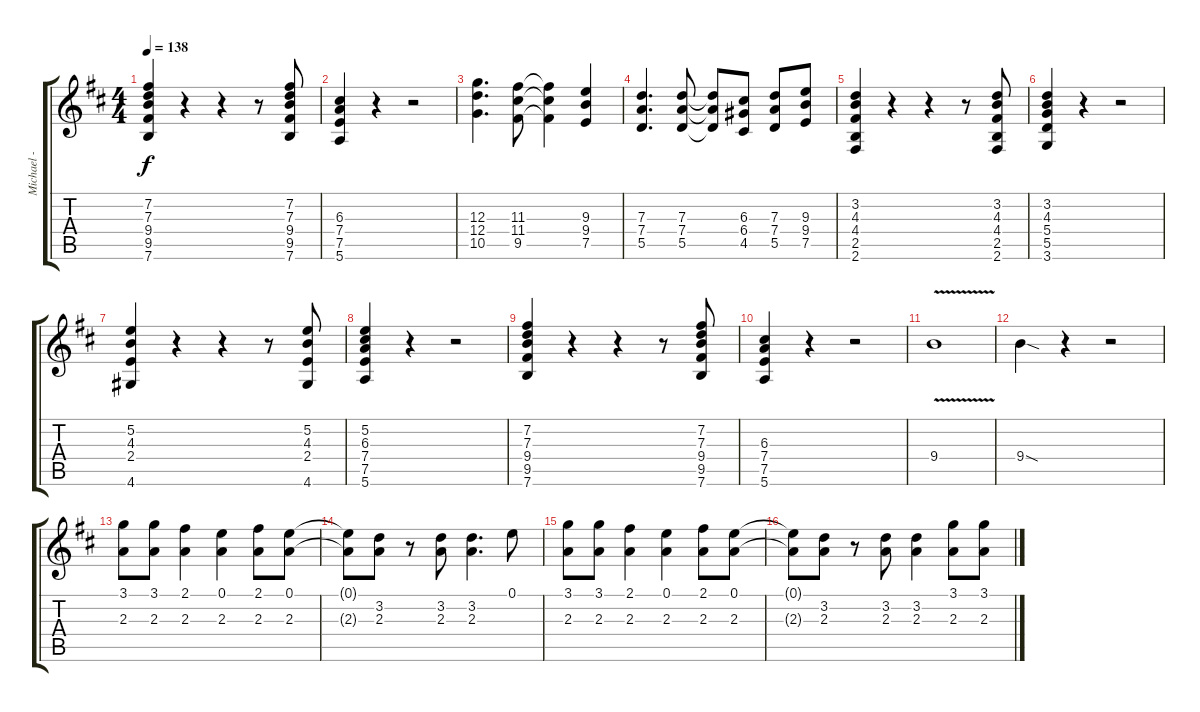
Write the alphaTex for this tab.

\track ("Michael - 1" "Michael - ") {instrument overdrivenguitar}
\staff {score tabs}
\tuning (E4 B3 G3 D3 A2 E2) {hide}
\ts (4 4)
\tempo 138
\clef g2
\ks d
(7.2 7.3 9.4 9.5 7.6).4{dy f} r.4 r.4 r.8 (7.2 7.3 9.4 9.5 7.6).8 |
(6.3 7.4 7.5 5.6).4 r.4 r.2 |
(12.3 12.4 10.5).4{d} (11.3 11.4 9.5).8 (11.3{t} 11.4{t} 9.5{t}).4 (9.3 9.4 7.5).4 |
(7.3 7.4 5.5).4{d} (7.3 7.4 5.5).8 (7.3{t} 7.4{t} 5.5{t}).8 (6.3 6.4 4.5).8 (7.3 7.4 5.5).8 (9.3 9.4 7.5).8 |
(3.2 4.3 4.4 2.5 2.6).4 r.4 r.4 r.8 (3.2 4.3 4.4 2.5 2.6).8 |
(3.2 4.3 5.4 5.5 3.6).4 r.4 r.2 |
(5.2 4.3 2.4 4.6).4 r.4 r.4 r.8 (5.2 4.3 2.4 4.6).8 |
(5.2 6.3 7.4 7.5 5.6).4 r.4 r.2 |
(7.2 7.3 9.4 9.5 7.6).4 r.4 r.4 r.8 (7.2 7.3 9.4 9.5 7.6).8 |
(6.3 7.4 7.5 5.6).4 r.4 r.2 |
9.4{v}.1 |
9.4{sod}.4 r.4 r.2 |
(3.1 2.3).8 (3.1 2.3).8 (2.1 2.3).4 (0.1 2.3).4 (2.1 2.3).8 (0.1 2.3).8 |
(0.1{t} 2.3{t}).8 (3.2 2.3).8 r.8 (3.2 2.3).8 (3.2 2.3).4{d} 0.1.8 |
(3.1 2.3).8 (3.1 2.3).8 (2.1 2.3).4 (0.1 2.3).4 (2.1 2.3).8 (0.1 2.3).8 |
(0.1{t} 2.3{t}).8 (3.2 2.3).8 r.8 (3.2 2.3).8 (3.2 2.3).4 (3.1 2.3).8 (3.1 2.3).8
